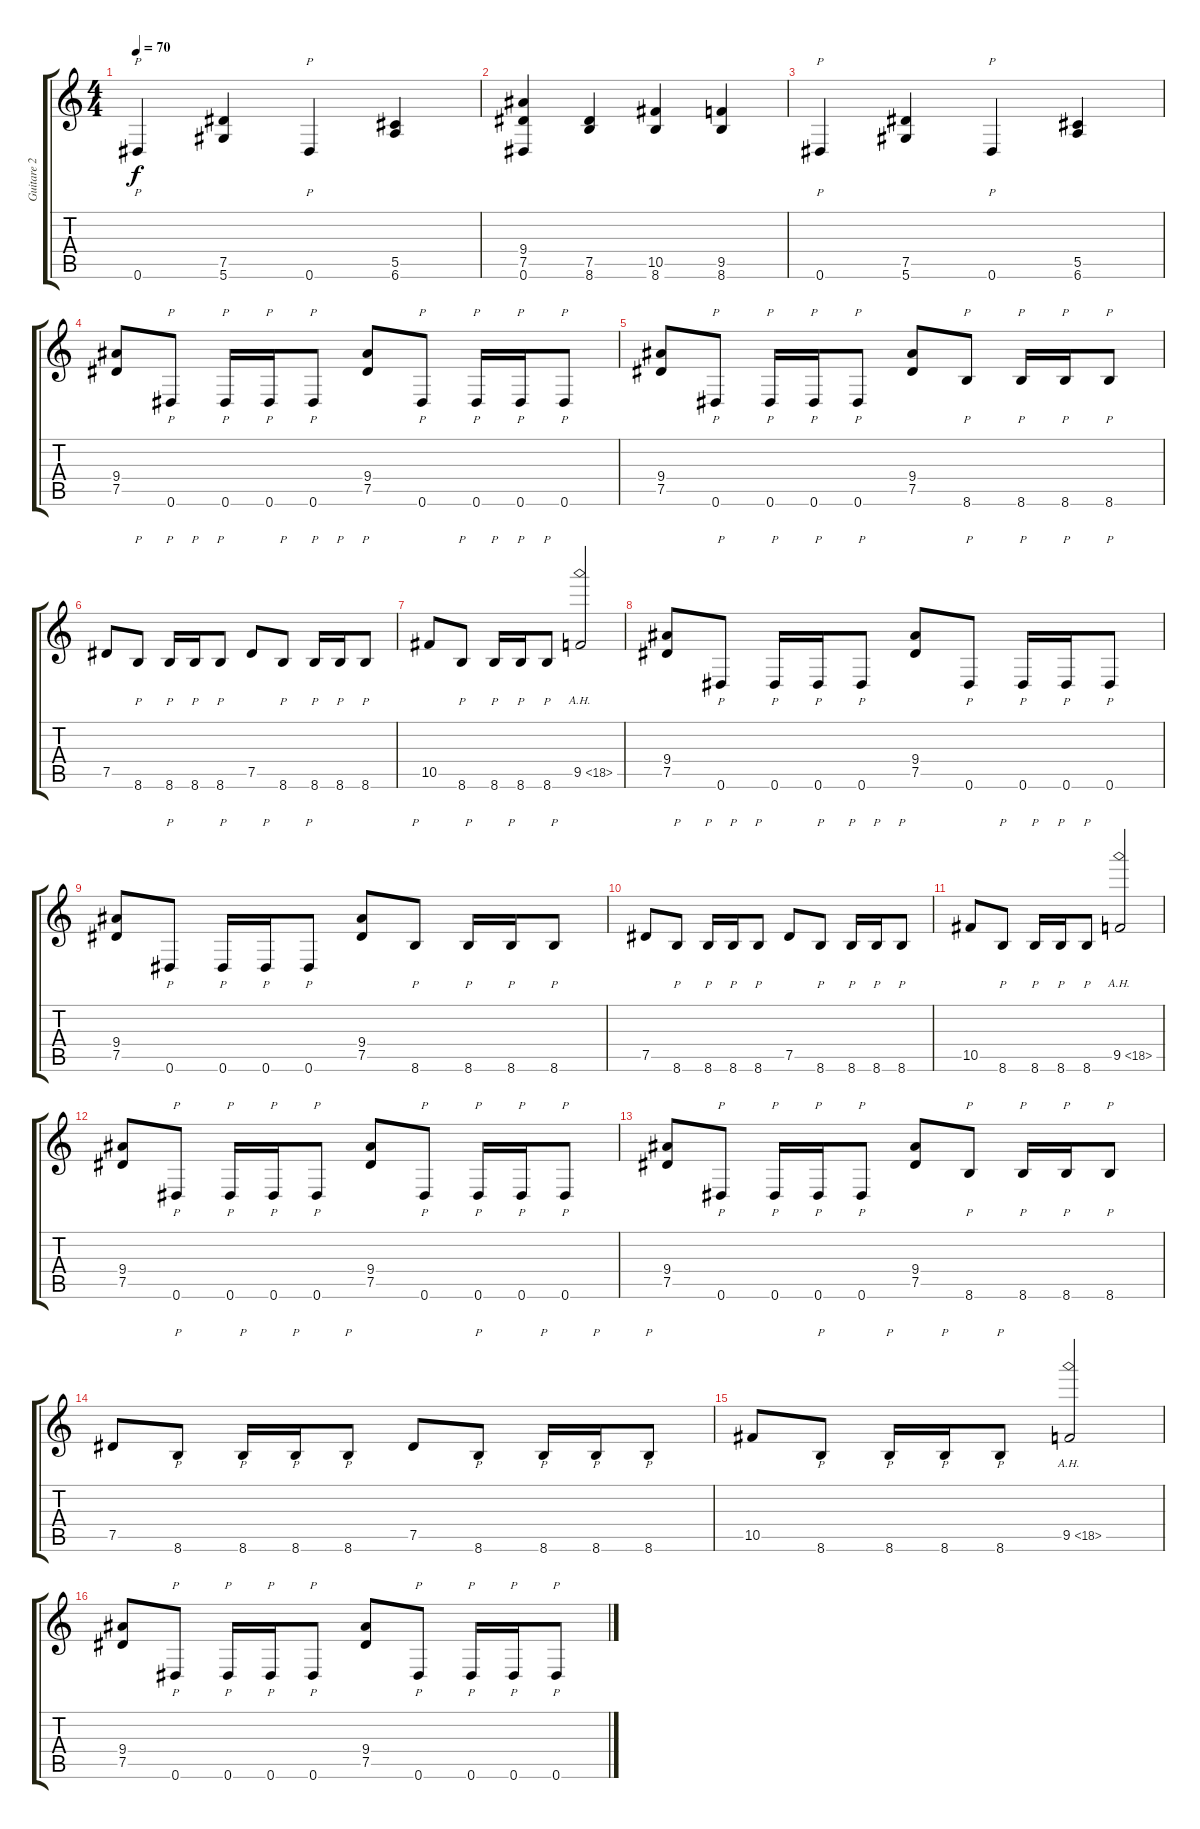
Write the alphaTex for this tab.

\track ("Guitare 2" "Guitare 2") {instrument distortionguitar}
\staff {score tabs}
\tuning (Eb4 Bb3 Gb3 Db3 Ab2 Eb2) {hide}
\ts (4 4)
\tempo 70
\clef g2
\ks c
0.6.4{p dy f} (7.5 5.6).4 0.6.4{p} (5.5 6.6).4 |
(9.4 7.5 0.6).4 (7.5 8.6).4 (10.5 8.6).4 (9.5 8.6).4 |
0.6.4{p} (7.5 5.6).4 0.6.4{p} (5.5 6.6).4 |
(9.4 7.5).8 0.6.8{p} 0.6.16{p} 0.6.16{p} 0.6.8{p} (9.4 7.5).8 0.6.8{p} 0.6.16{p} 0.6.16{p} 0.6.8{p} |
(9.4 7.5).8 0.6.8{p} 0.6.16{p} 0.6.16{p} 0.6.8{p} (9.4 7.5).8 8.6.8{p} 8.6.16{p} 8.6.16{p} 8.6.8{p} |
7.5.8 8.6.8{p} 8.6.16{p} 8.6.16{p} 8.6.8{p} 7.5.8 8.6.8{p} 8.6.16{p} 8.6.16{p} 8.6.8{p} |
10.5.8 8.6.8{p} 8.6.16{p} 8.6.16{p} 8.6.8{p} 9.5{ah 9}.2 |
(9.4 7.5).8 0.6.8{p} 0.6.16{p} 0.6.16{p} 0.6.8{p} (9.4 7.5).8 0.6.8{p} 0.6.16{p} 0.6.16{p} 0.6.8{p} |
(9.4 7.5).8 0.6.8{p} 0.6.16{p} 0.6.16{p} 0.6.8{p} (9.4 7.5).8 8.6.8{p} 8.6.16{p} 8.6.16{p} 8.6.8{p} |
7.5.8 8.6.8{p} 8.6.16{p} 8.6.16{p} 8.6.8{p} 7.5.8 8.6.8{p} 8.6.16{p} 8.6.16{p} 8.6.8{p} |
10.5.8 8.6.8{p} 8.6.16{p} 8.6.16{p} 8.6.8{p} 9.5{ah 9}.2 |
(9.4 7.5).8 0.6.8{p} 0.6.16{p} 0.6.16{p} 0.6.8{p} (9.4 7.5).8 0.6.8{p} 0.6.16{p} 0.6.16{p} 0.6.8{p} |
(9.4 7.5).8 0.6.8{p} 0.6.16{p} 0.6.16{p} 0.6.8{p} (9.4 7.5).8 8.6.8{p} 8.6.16{p} 8.6.16{p} 8.6.8{p} |
7.5.8 8.6.8{p} 8.6.16{p} 8.6.16{p} 8.6.8{p} 7.5.8 8.6.8{p} 8.6.16{p} 8.6.16{p} 8.6.8{p} |
10.5.8 8.6.8{p} 8.6.16{p} 8.6.16{p} 8.6.8{p} 9.5{ah 9}.2 |
(9.4 7.5).8 0.6.8{p} 0.6.16{p} 0.6.16{p} 0.6.8{p} (9.4 7.5).8 0.6.8{p} 0.6.16{p} 0.6.16{p} 0.6.8{p}
